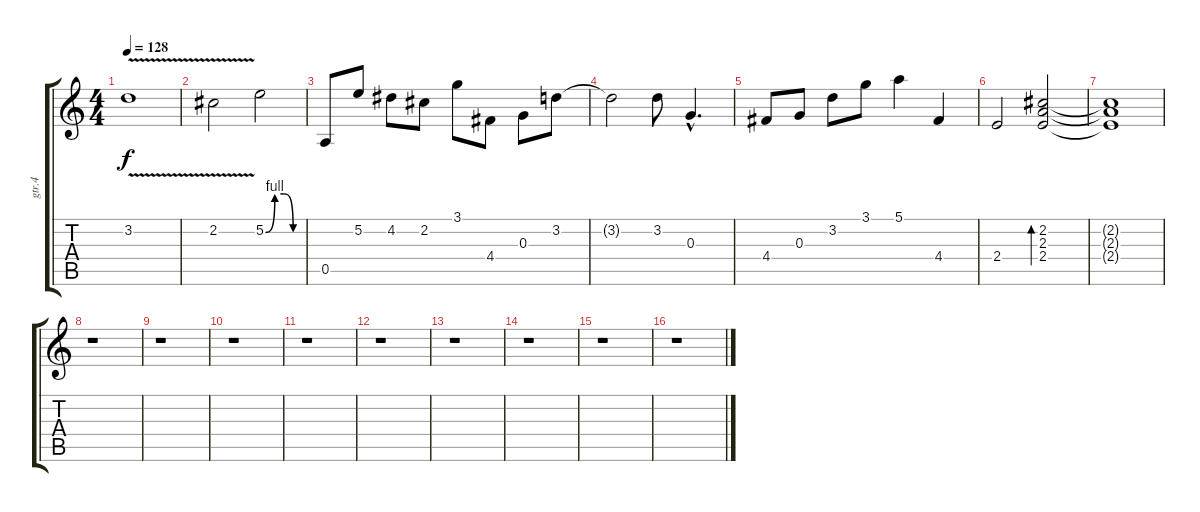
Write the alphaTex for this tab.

\track ("gtr.4" "gtr.4") {instrument acousticguitarsteel}
\staff {score tabs}
\tuning (E4 B3 G3 D3 A2 E2) {hide}
\ts (4 4)
\tempo 128
\clef g2
\ks c
3.2{v}.1{dy f} |
2.2{v}.2 5.2{be (custom 0 0 15 4 30 4 45 0 60 0)}.2 |
0.5.8 5.2.8 4.2.8 2.2.8 3.1.8 4.4.8 0.3.8 3.2.8 |
3.2{t}.2 3.2.8 0.3{hac}.4{d} |
4.4.8 0.3.8 3.2.8 3.1.8 5.1.4 4.4.4 |
2.4.2 (2.2 2.3 2.4).2{bd 60} |
(2.2{t} 2.3{t} 2.4{t}).1 |
r.1 |
r.1 |
r.1 |
r.1 |
r.1 |
r.1 |
r.1 |
r.1 |
r.1
